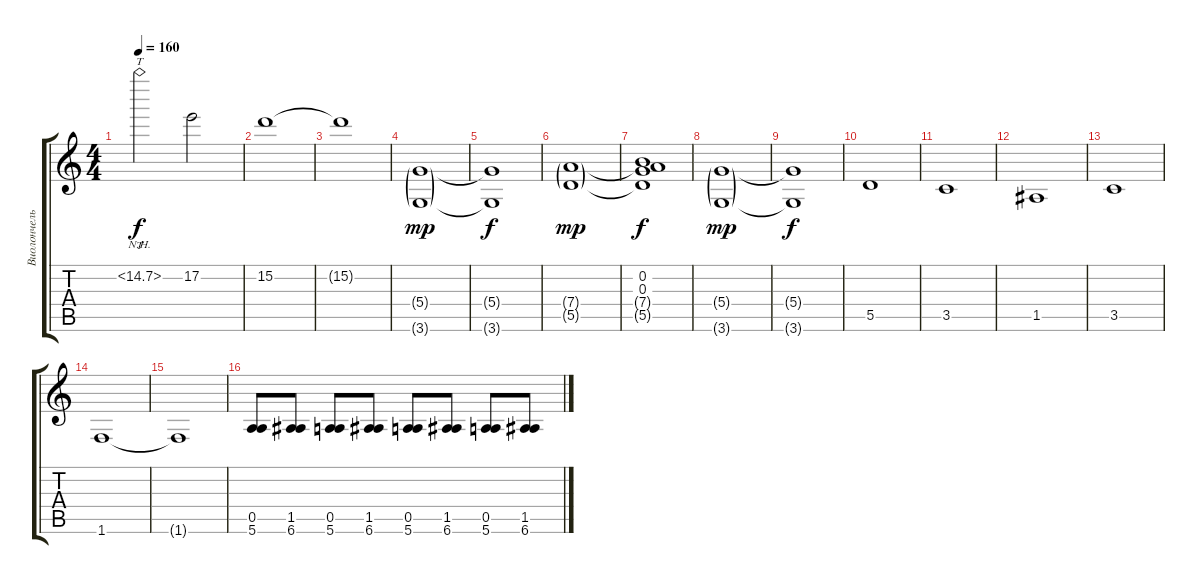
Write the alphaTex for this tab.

\track ("Виолончель" "Виолончель") {instrument contrabass}
\staff {score tabs}
\tuning (E4 B3 G3 D3 A2 E2) {hide}
\ts (4 4)
\tempo 160
\clef g2
\ks c
15.2{nh}.2{tt dy f} 17.2.2 |
15.2.1 |
15.2{t}.1 |
(5.4{g} 3.6{g}).1{dy mp} |
(5.4{t} 3.6{t}).1{dy f} |
(7.4{g} 5.5{g}).1{dy mp} |
(0.2 0.3 7.4{t} 5.5{t}).1{dy f} |
(5.4{g} 3.6{g}).1{dy mp} |
(5.4{t} 3.6{t}).1{dy f} |
5.5.1 |
3.5.1 |
1.5.1 |
3.5.1 |
1.6.1 |
1.6{t}.1 |
(0.5 5.6).8 (1.5 6.6).8 (0.5 5.6).8 (1.5 6.6).8 (0.5 5.6).8 (1.5 6.6).8 (0.5 5.6).8 (1.5 6.6).8
